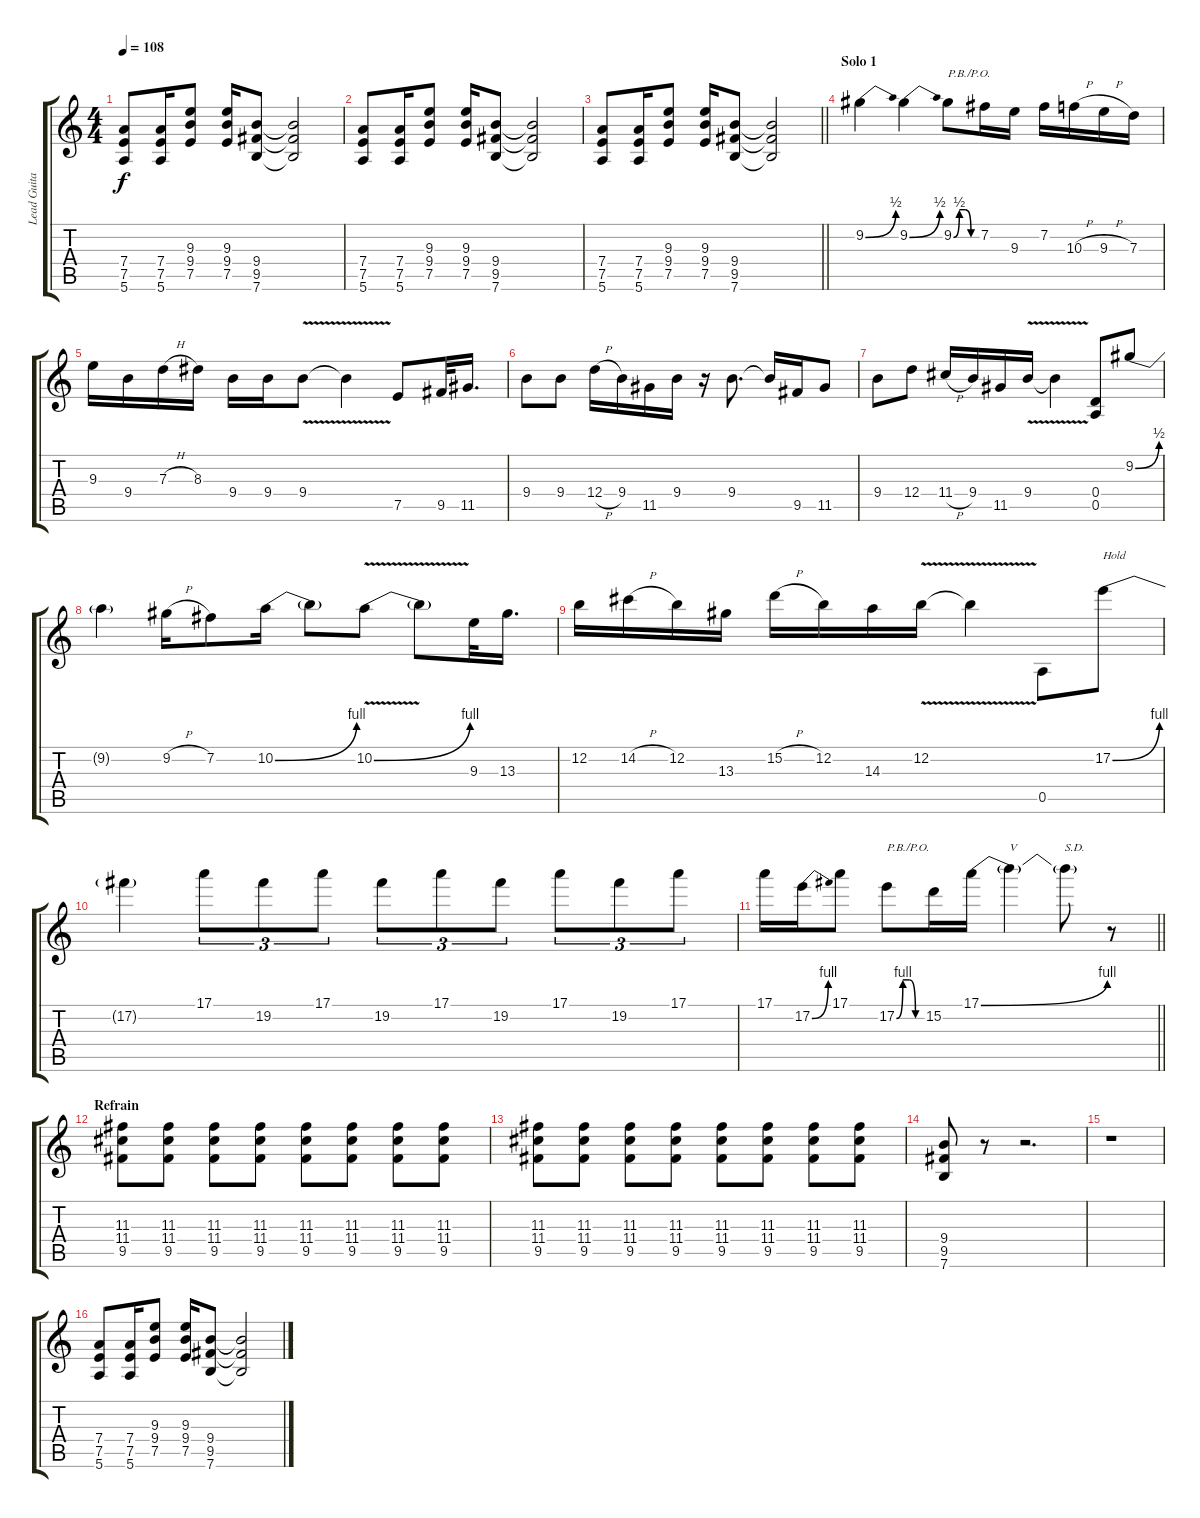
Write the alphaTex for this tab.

\track ("Lead Guitar" "Lead Guita") {instrument distortionguitar}
\staff {score tabs}
\tuning (E4 B3 G3 D3 A2 E2) {hide}
\ts (4 4)
\tempo 108
\clef g2
\ks c
(7.4 7.5 5.6).8{dy f} (7.4 7.5 5.6).16 (9.3 9.4 7.5).8 (9.3 9.4 7.5).16 (9.4 9.5 7.6).8 (9.4{t} 9.5{t} 7.6{t}).2 |
(7.4 7.5 5.6).8 (7.4 7.5 5.6).16 (9.3 9.4 7.5).8 (9.3 9.4 7.5).16 (9.4 9.5 7.6).8 (9.4{t} 9.5{t} 7.6{t}).2 |
\barLineRight lightlight
(7.4 7.5 5.6).8 (7.4 7.5 5.6).16 (9.3 9.4 7.5).8 (9.3 9.4 7.5).16 (9.4 9.5 7.6).8 (9.4{t} 9.5{t} 7.6{t}).2 |
\section ("" "Solo 1")
9.2{be (bend 0 0 60 2)}.4 9.2{be (bend 0 0 60 2)}.4 9.2{be (custom 0 0 15 2 30 2 45 0 60 0)}.8{txt "P.B./P.O."} 7.2.16 9.3.16 7.2.16 10.3{h}.16 9.3{h}.16 7.3.16 |
9.3.16 9.4.16 7.3{h}.16 8.3.16 9.4.16 9.4.16 9.4{v}.8 9.4{t}.4 7.5.8 9.5.32 11.5.16{d} |
9.4.8 9.4.8 12.4{h}.16 9.4.16 11.5.16 9.4.16 r.16 9.4.8{d} 9.4{t}.16 9.5.16 11.5.8 |
9.4.8 12.4.8 11.4{h}.16 9.4.16 11.5.16 9.4{v}.16 9.4{t}.4 (0.4 0.5).8 9.2{be (bend 0 0 60 2)}.8 |
9.2{t}.4 9.2{h}.16 7.2.8 10.2{be (bend 0 0 60 4)}.16 10.2{t}.8 10.2{be (bend 0 0 60 4) v}.8 10.2{t}.8 9.3.32 13.3.16{d} |
12.2.16 14.2{h}.16 12.2.16 13.3.16 15.2{h}.16 12.2.16 14.3.16 12.2{v}.16 12.2{t}.4 0.5.8 17.2{be (bend 0 0 60 4)}.8{txt "Hold"} |
17.2{t}.4 17.1.8{tu (3 2)} 19.2.8{tu (3 2)} 17.1.8{tu (3 2)} 19.2.8{tu (3 2)} 17.1.8{tu (3 2)} 19.2.8{tu (3 2)} 17.1.8{tu (3 2)} 19.2.8{tu (3 2)} 17.1.8{tu (3 2)} |
\barLineRight lightlight
17.1.16 17.2{be (bend 0 0 60 4)}.16 17.1.8 17.2{be (custom 0 0 15 4 30 4 45 0 60 0)}.8{txt "P.B./P.O."} 15.2.16 17.1{be (bend 0 0 60 4)}.16 17.1{t}.4{txt "V"} 17.1{t}.8{txt "S.D."} r.8 |
\section ("" "Refrain")
(11.3 11.4 9.5).8 (11.3 11.4 9.5).8 (11.3 11.4 9.5).8 (11.3 11.4 9.5).8 (11.3 11.4 9.5).8 (11.3 11.4 9.5).8 (11.3 11.4 9.5).8 (11.3 11.4 9.5).8 |
(11.3 11.4 9.5).8 (11.3 11.4 9.5).8 (11.3 11.4 9.5).8 (11.3 11.4 9.5).8 (11.3 11.4 9.5).8 (11.3 11.4 9.5).8 (11.3 11.4 9.5).8 (11.3 11.4 9.5).8 |
(9.4 9.5 7.6).8 r.8 r.2{d} |
r.1 |
(7.4 7.5 5.6).8 (7.4 7.5 5.6).16 (9.3 9.4 7.5).8 (9.3 9.4 7.5).16 (9.4 9.5 7.6).8 (9.4{t} 9.5{t} 7.6{t}).2
